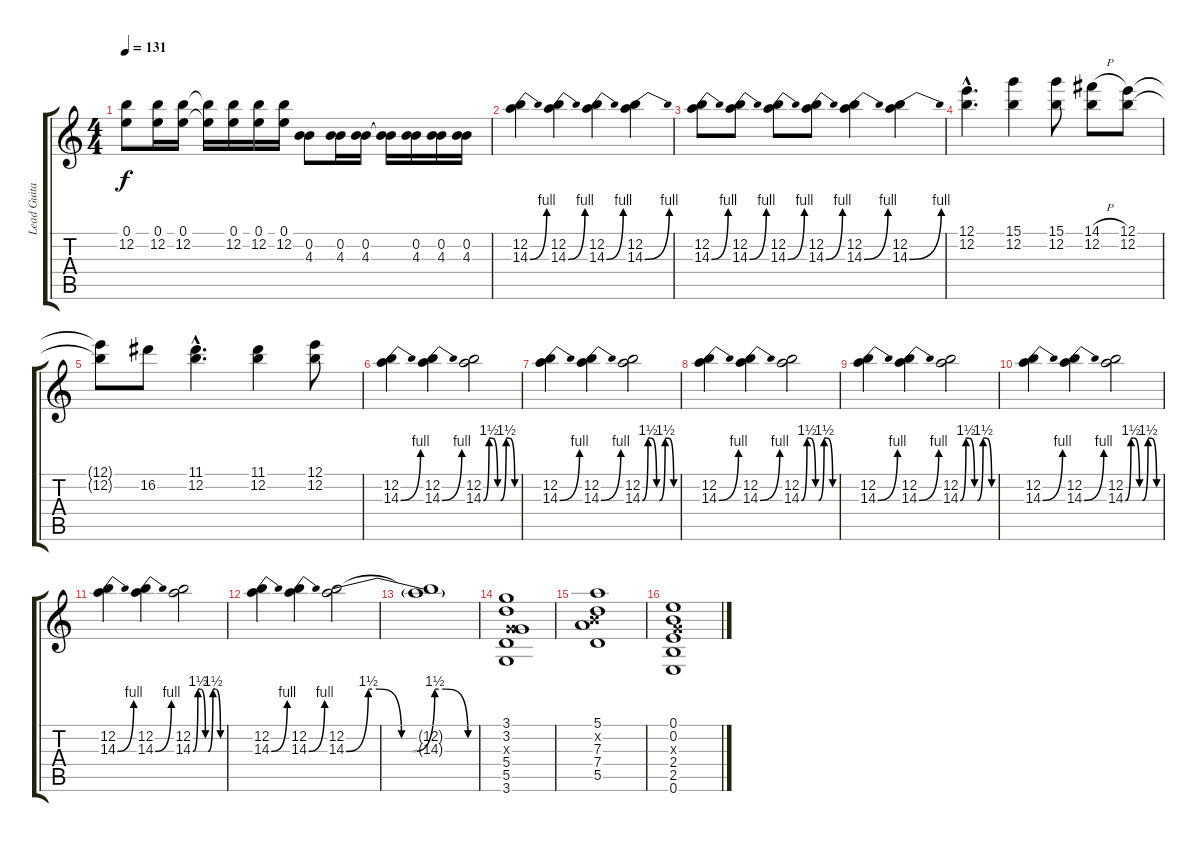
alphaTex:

\track ("Lead Guitar" "Lead Guita") {instrument distortionguitar}
\staff {score tabs}
\tuning (E4 B3 G3 D3 A2 E2) {hide}
\ts (4 4)
\tempo 131
\clef g2
\ks c
(0.1 12.2).8{dy f} (0.1 12.2).16 (0.1 12.2).16 (0.1{t} 12.2{t}).16 (0.1 12.2).16 (0.1 12.2).16 (0.1 12.2).16 (0.2 4.3).8 (0.2 4.3).16 (0.2 4.3).16 (0.2{t} 4.3{t}).16 (0.2 4.3).16 (0.2 4.3).16 (0.2 4.3).16 |
(12.2 14.3{be (bend 0 0 60 4)}).4 (12.2 14.3{be (bend 0 0 60 4)}).4 (12.2 14.3{be (bend 0 0 60 4)}).4 (12.2 14.3{be (bend 0 0 60 4)}).4 |
(12.2 14.3{be (bend 0 0 60 4)}).8 (12.2 14.3{be (bend 0 0 60 4)}).8 (12.2 14.3{be (bend 0 0 60 4)}).8 (12.2 14.3{be (bend 0 0 60 4)}).8 (12.2 14.3{be (bend 0 0 60 4)}).4 (12.2 14.3{be (bend 0 0 60 4)}).4 |
(12.1{hac} 12.2{hac}).4{d} (15.1 12.2).4 (15.1 12.2).8 (14.1{h} 12.2).8 (12.1 12.2).8 |
(12.1{t} 12.2{t}).8 16.2.8 (11.1{hac} 12.2{hac}).4{d} (11.1 12.2).4 (12.1 12.2).8 |
(12.2 14.3{be (bend 0 0 60 4)}).4 (12.2 14.3{be (bend 0 0 60 4)}).4 (12.2 14.3{be (custom 0 0 10 6 15 6 25 0 30 0 40 6 45 6 55 0 60 0)}).2 |
(12.2 14.3{be (bend 0 0 60 4)}).4 (12.2 14.3{be (bend 0 0 60 4)}).4 (12.2 14.3{be (custom 0 0 10 6 15 6 25 0 30 0 40 6 45 6 55 0 60 0)}).2 |
(12.2 14.3{be (bend 0 0 60 4)}).4 (12.2 14.3{be (bend 0 0 60 4)}).4 (12.2 14.3{be (custom 0 0 10 6 15 6 25 0 30 0 40 6 45 6 55 0 60 0)}).2 |
(12.2 14.3{be (bend 0 0 60 4)}).4 (12.2 14.3{be (bend 0 0 60 4)}).4 (12.2 14.3{be (custom 0 0 10 6 15 6 25 0 30 0 40 6 45 6 55 0 60 0)}).2 |
(12.2 14.3{be (bend 0 0 60 4)}).4 (12.2 14.3{be (bend 0 0 60 4)}).4 (12.2 14.3{be (custom 0 0 10 6 15 6 25 0 30 0 40 6 45 6 55 0 60 0)}).2 |
(12.2 14.3{be (bend 0 0 60 4)}).4 (12.2 14.3{be (bend 0 0 60 4)}).4 (12.2 14.3{be (custom 0 0 10 6 15 6 25 0 30 0 40 6 45 6 55 0 60 0)}).2 |
(12.2 14.3{be (bend 0 0 60 4)}).4 (12.2 14.3{be (bend 0 0 60 4)}).4 (12.2 14.3{be (custom 0 0 10 6 15 6 25 0 30 0 40 6 45 6 55 0 60 0)}).2 |
(12.2{t} 14.3{t}).1 |
(3.1 3.2 0.3{x} 5.4 5.5 3.6).1 |
(5.1 0.2{x} 7.3 7.4 5.5).1 |
(0.1 0.2 0.3{x} 2.4 2.5 0.6).1
